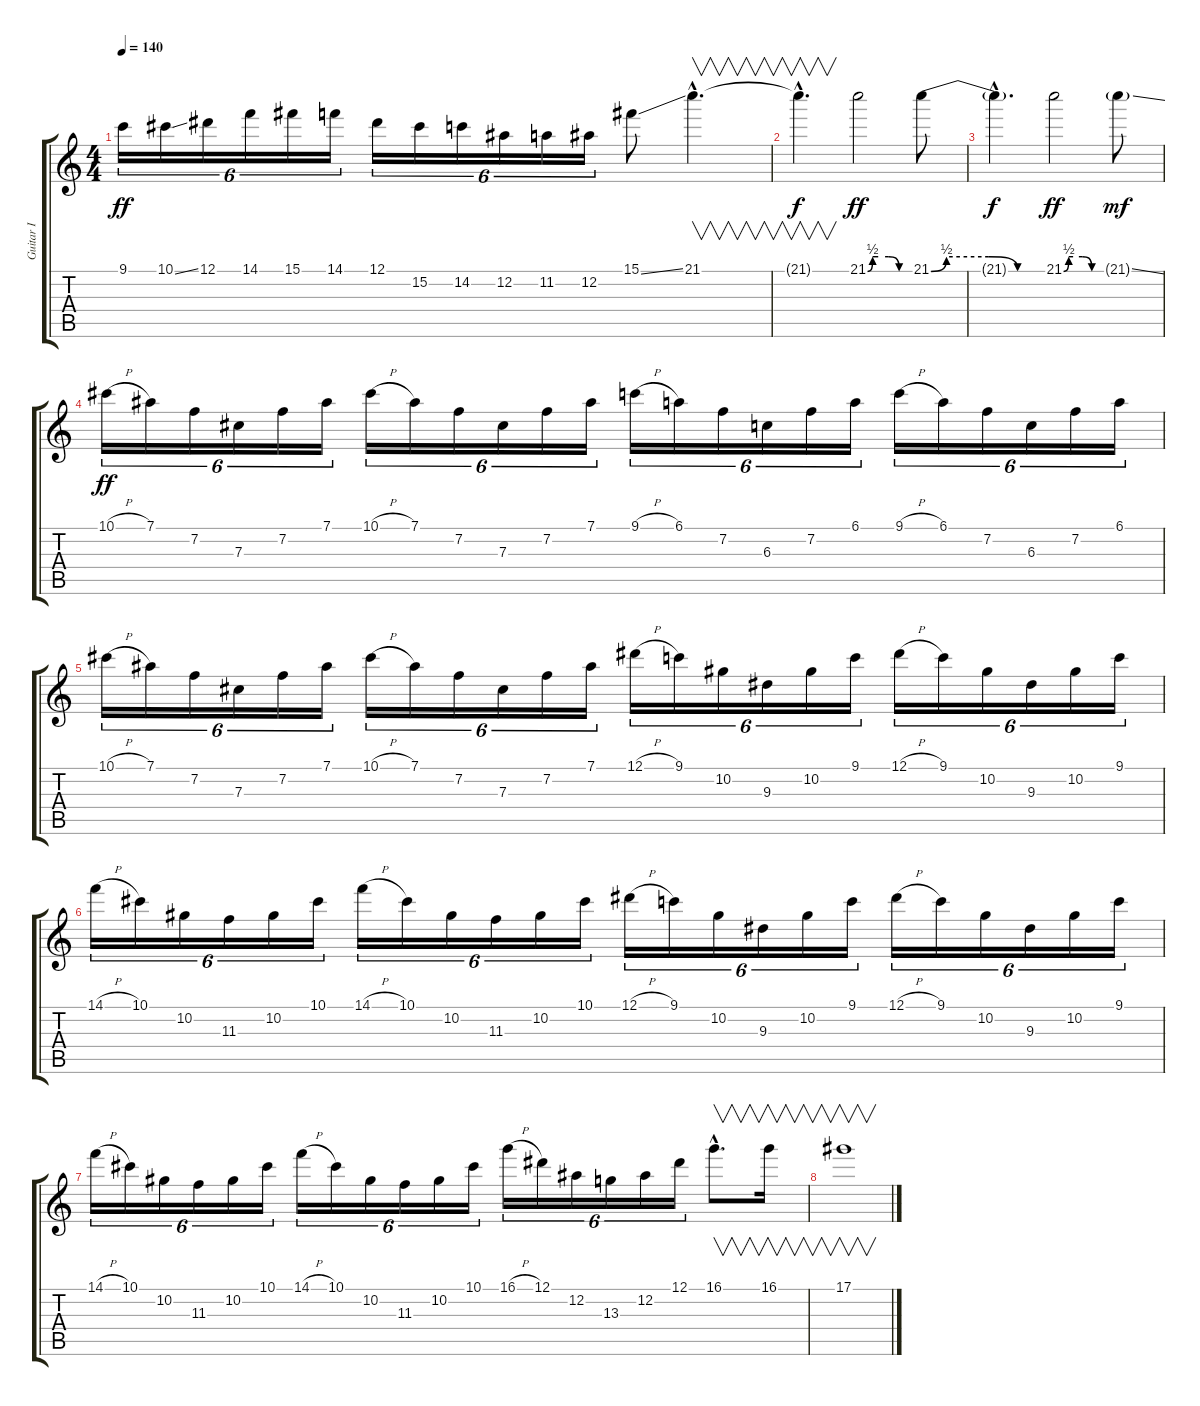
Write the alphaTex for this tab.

\track ("Guitar I" "Guitar I") {instrument distortionguitar}
\staff {score tabs}
\tuning (Eb4 Bb3 Gb3 Db3 Ab2 Eb2) {hide}
\ts (4 4)
\tempo 140
\clef g2
\ks c
9.1.16{tu (6 4) dy ff} 10.1{ss}.16{tu (6 4)} 12.1.16{tu (6 4)} 14.1.16{tu (6 4)} 15.1.16{tu (6 4)} 14.1.16{tu (6 4)} 12.1.16{tu (6 4)} 15.2.16{tu (6 4)} 14.2.16{tu (6 4)} 12.2.16{tu (6 4)} 11.2.16{tu (6 4)} 12.2.16{tu (6 4)} 15.1{ss}.8 21.1{hac}.4{v d} |
21.1{hac t}.4{v d dy f} 21.1{be (custom 0 0 7 2 15 2 30 2 45 0 60 0)}.2{dy ff} 21.1{be (custom 0 0 8 2 15 2 30 2 45 0 60 0)}.8 |
21.1{hac t}.4{d dy f} 21.1{be (custom 0 0 8 2 15 2 30 2 45 0 60 0)}.2{dy ff} 21.1{ss g}.8{dy mf} |
10.1{h}.16{tu (6 4) dy ff} 7.1.16{tu (6 4)} 7.2.16{tu (6 4)} 7.3.16{tu (6 4)} 7.2.16{tu (6 4)} 7.1.16{tu (6 4)} 10.1{h}.16{tu (6 4)} 7.1.16{tu (6 4)} 7.2.16{tu (6 4)} 7.3.16{tu (6 4)} 7.2.16{tu (6 4)} 7.1.16{tu (6 4)} 9.1{h}.16{tu (6 4)} 6.1.16{tu (6 4)} 7.2.16{tu (6 4)} 6.3.16{tu (6 4)} 7.2.16{tu (6 4)} 6.1.16{tu (6 4)} 9.1{h}.16{tu (6 4)} 6.1.16{tu (6 4)} 7.2.16{tu (6 4)} 6.3.16{tu (6 4)} 7.2.16{tu (6 4)} 6.1.16{tu (6 4)} |
10.1{h}.16{tu (6 4)} 7.1.16{tu (6 4)} 7.2.16{tu (6 4)} 7.3.16{tu (6 4)} 7.2.16{tu (6 4)} 7.1.16{tu (6 4)} 10.1{h}.16{tu (6 4)} 7.1.16{tu (6 4)} 7.2.16{tu (6 4)} 7.3.16{tu (6 4)} 7.2.16{tu (6 4)} 7.1.16{tu (6 4)} 12.1{h}.16{tu (6 4)} 9.1.16{tu (6 4)} 10.2.16{tu (6 4)} 9.3.16{tu (6 4)} 10.2.16{tu (6 4)} 9.1.16{tu (6 4)} 12.1{h}.16{tu (6 4)} 9.1.16{tu (6 4)} 10.2.16{tu (6 4)} 9.3.16{tu (6 4)} 10.2.16{tu (6 4)} 9.1.16{tu (6 4)} |
14.1{h}.16{tu (6 4)} 10.1.16{tu (6 4)} 10.2.16{tu (6 4)} 11.3.16{tu (6 4)} 10.2.16{tu (6 4)} 10.1.16{tu (6 4)} 14.1{h}.16{tu (6 4)} 10.1.16{tu (6 4)} 10.2.16{tu (6 4)} 11.3.16{tu (6 4)} 10.2.16{tu (6 4)} 10.1.16{tu (6 4)} 12.1{h}.16{tu (6 4)} 9.1.16{tu (6 4)} 10.2.16{tu (6 4)} 9.3.16{tu (6 4)} 10.2.16{tu (6 4)} 9.1.16{tu (6 4)} 12.1{h}.16{tu (6 4)} 9.1.16{tu (6 4)} 10.2.16{tu (6 4)} 9.3.16{tu (6 4)} 10.2.16{tu (6 4)} 9.1.16{tu (6 4)} |
14.1{h}.16{tu (6 4)} 10.1.16{tu (6 4)} 10.2.16{tu (6 4)} 11.3.16{tu (6 4)} 10.2.16{tu (6 4)} 10.1.16{tu (6 4)} 14.1{h}.16{tu (6 4)} 10.1.16{tu (6 4)} 10.2.16{tu (6 4)} 11.3.16{tu (6 4)} 10.2.16{tu (6 4)} 10.1.16{tu (6 4)} 16.1{h}.16{tu (6 4)} 12.1.16{tu (6 4)} 12.2.16{tu (6 4)} 13.3.16{tu (6 4)} 12.2.16{tu (6 4)} 12.1.16{tu (6 4)} 16.1{hac}.8{v d} 16.1.16{v} |
17.1.1{v}
